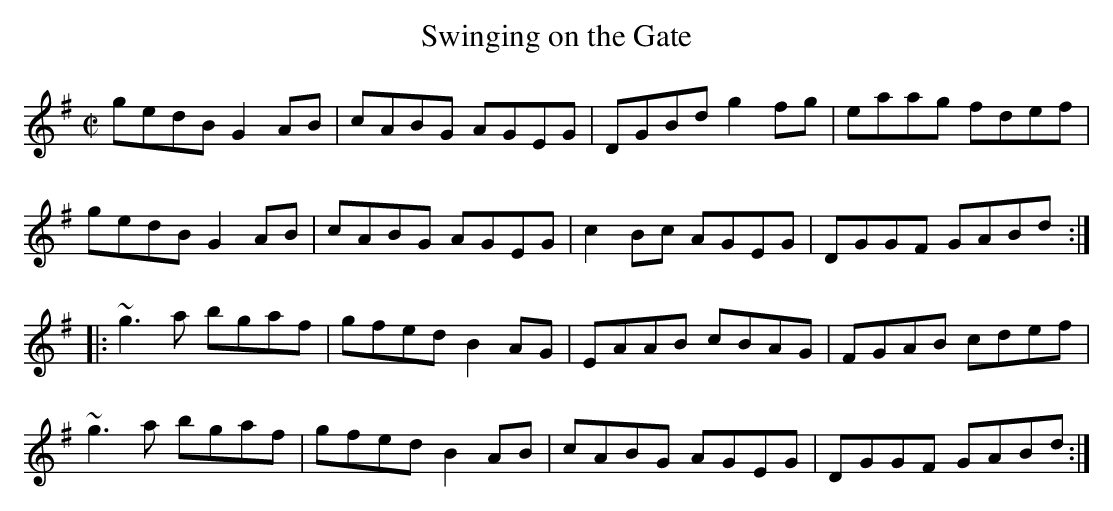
X:1
T:Swinging on the Gate
M:C|
L:1/8
K:G
gedB G2AB|cABG AGEG|DGBd g2fg|eaag fdef|!
gedB G2AB|cABG AGEG|c2Bc AGEG|DGGF GABd:|!
|:~g3a bgaf|gfed B2AG|EAAB cBAG|FGAB cdef|!
~g3a bgaf|gfed B2AB|cABG AGEG|DGGF GABd:|]!
